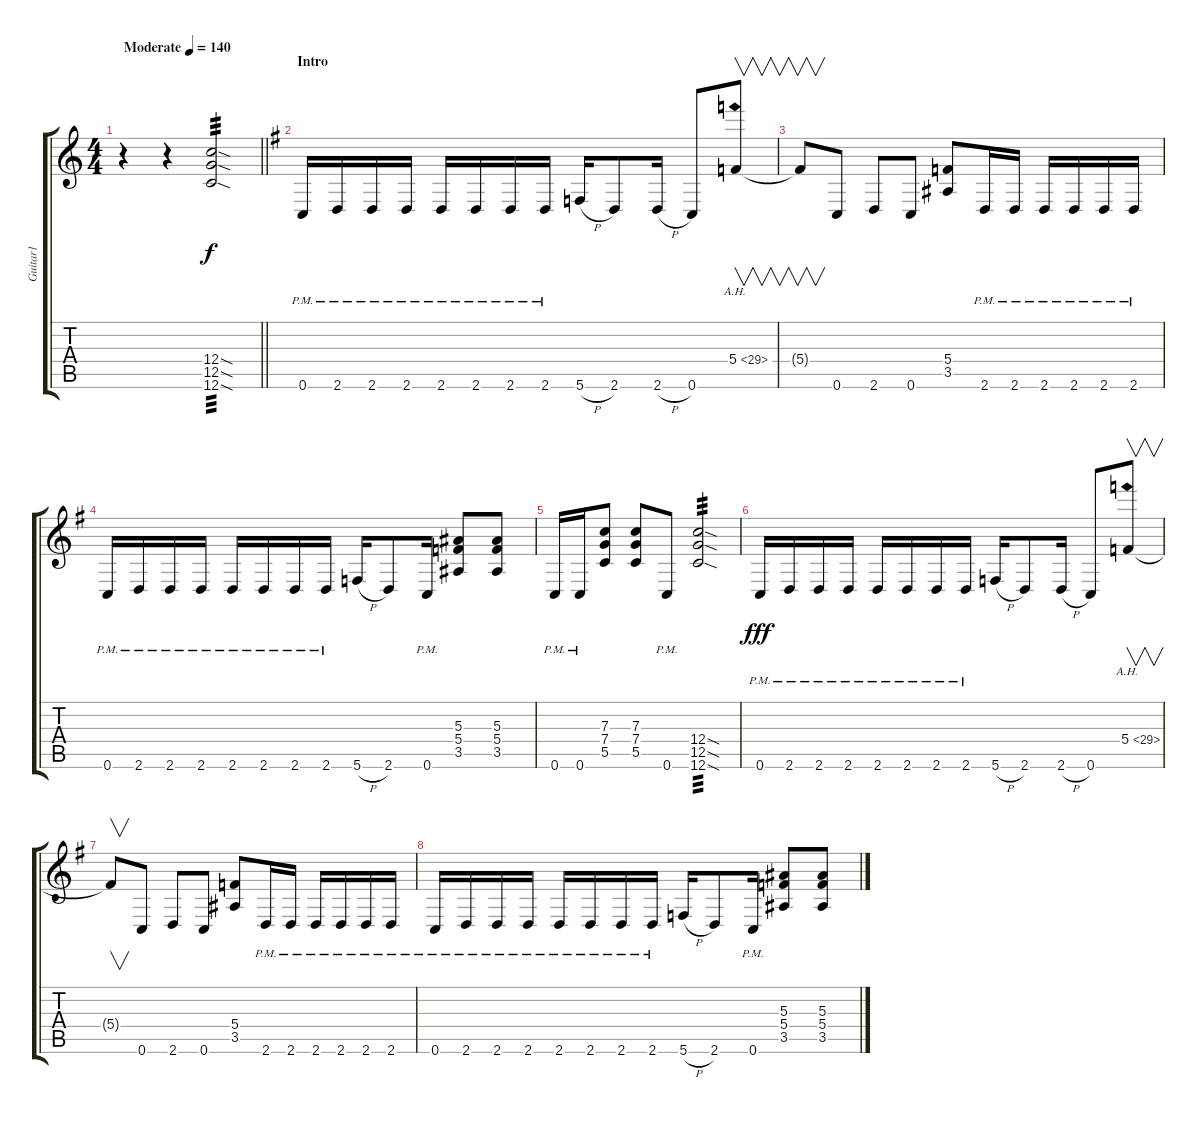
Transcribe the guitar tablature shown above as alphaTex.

\track ("Guitar1" "Guitar1") {instrument distortionguitar}
\staff {score tabs}
\tuning (D4 A3 F3 C3 G2 C2) {hide}
\ts (4 4)
\tempo (140 "Moderate")
\clef g2
\barLineRight lightlight
\ks c
r.4{dy f instrument distortionguitar} r.4 (12.4{sod} 12.5{sod} 12.6{sod}).2{tp 3 instrument guitarharmonics} |
\section ("" "Intro")
\ks g
0.6{pm}.16{instrument distortionguitar} 2.6{pm}.16 2.6{pm}.16 2.6{pm}.16 2.6{pm}.16 2.6{pm}.16 2.6{pm}.16 2.6{pm}.16 5.6{h}.16 2.6.8 2.6{h}.16 0.6.8 5.4{ah 24}.8{v} |
5.4{t}.8{v} 0.6.8 2.6.8 0.6.8 (5.4 3.5).8 2.6{pm}.16 2.6{pm}.16 2.6{pm}.16 2.6{pm}.16 2.6{pm}.16 2.6{pm}.16 |
0.6{pm}.16 2.6{pm}.16 2.6{pm}.16 2.6{pm}.16 2.6{pm}.16 2.6{pm}.16 2.6{pm}.16 2.6{pm}.16 5.6{h}.16 2.6.8 0.6{pm}.16 (5.3 5.4 3.5).8 (5.3 5.4 3.5).8 |
0.6{pm}.16 0.6{pm}.16 (7.3 7.4 5.5).8 (7.3 7.4 5.5).8 0.6{pm}.8 (12.4{sod} 12.5{sod} 12.6{sod}).2{tp 3 instrument guitarharmonics} |
0.6{pm}.16{dy fff instrument distortionguitar} 2.6{pm}.16 2.6{pm}.16 2.6{pm}.16 2.6{pm}.16 2.6{pm}.16 2.6{pm}.16 2.6{pm}.16 5.6{h}.16 2.6.8 2.6{h}.16 0.6.8 5.4{ah 24}.8{v} |
5.4{t}.8{v} 0.6.8 2.6.8 0.6.8 (5.4 3.5).8 2.6{pm}.16 2.6{pm}.16 2.6{pm}.16 2.6{pm}.16 2.6{pm}.16 2.6{pm}.16 |
0.6{pm}.16 2.6{pm}.16 2.6{pm}.16 2.6{pm}.16 2.6{pm}.16 2.6{pm}.16 2.6{pm}.16 2.6{pm}.16 5.6{h}.16 2.6.8 0.6{pm}.16 (5.3 5.4 3.5).8 (5.3 5.4 3.5).8
